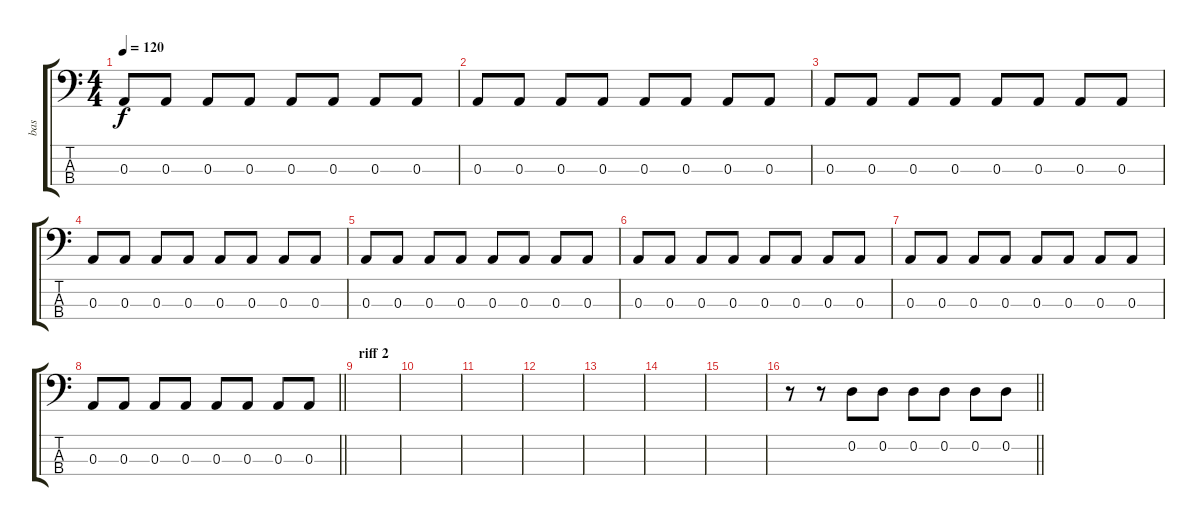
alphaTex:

\track ("bas" "bas") {instrument electricbassfinger}
\staff {score tabs}
\tuning (G2 D2 A1 E1) {hide}
\ts (4 4)
\tempo 120
\clef f4
\ks c
0.3.8{dy f} 0.3.8 0.3.8 0.3.8 0.3.8 0.3.8 0.3.8 0.3.8 |
0.3.8 0.3.8 0.3.8 0.3.8 0.3.8 0.3.8 0.3.8 0.3.8 |
0.3.8 0.3.8 0.3.8 0.3.8 0.3.8 0.3.8 0.3.8 0.3.8 |
0.3.8 0.3.8 0.3.8 0.3.8 0.3.8 0.3.8 0.3.8 0.3.8 |
0.3.8 0.3.8 0.3.8 0.3.8 0.3.8 0.3.8 0.3.8 0.3.8 |
0.3.8 0.3.8 0.3.8 0.3.8 0.3.8 0.3.8 0.3.8 0.3.8 |
0.3.8 0.3.8 0.3.8 0.3.8 0.3.8 0.3.8 0.3.8 0.3.8 |
\barLineRight lightlight
0.3.8 0.3.8 0.3.8 0.3.8 0.3.8 0.3.8 0.3.8 0.3.8 |
\section ("" "riff 2")
|
|
|
|
|
|
|
\barLineRight lightlight
r.8 r.8 0.2.8 0.2.8 0.2.8 0.2.8 0.2.8 0.2.8
